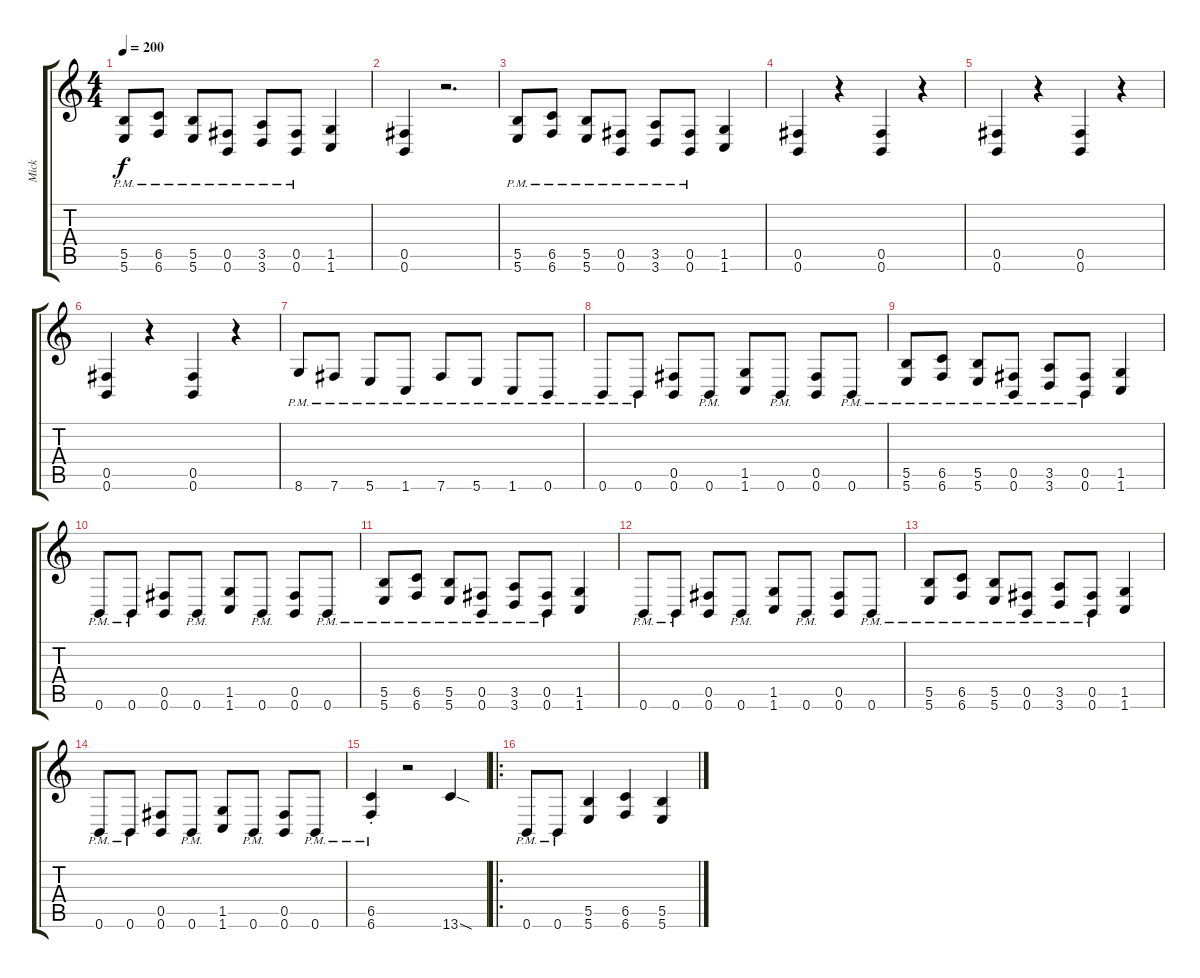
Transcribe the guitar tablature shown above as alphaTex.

\track ("Mick" "Mick") {instrument distortionguitar}
\staff {score tabs}
\tuning (Db4 Ab3 E3 B2 Gb2 B1) {hide}
\ts (4 4)
\tempo 200
\clef g2
\ks c
(5.5{pm} 5.6{pm}).8{dy f} (6.5{pm} 6.6{pm}).8 (5.5{pm} 5.6{pm}).8 (0.5{pm} 0.6{pm}).8 (3.5{pm} 3.6{pm}).8 (0.5{pm} 0.6{pm}).8 (1.5 1.6).4 |
(0.5 0.6).4 r.2{d} |
(5.5{pm} 5.6{pm}).8 (6.5{pm} 6.6{pm}).8 (5.5{pm} 5.6{pm}).8 (0.5{pm} 0.6{pm}).8 (3.5{pm} 3.6{pm}).8 (0.5{pm} 0.6{pm}).8 (1.5 1.6).4 |
(0.5 0.6).4 r.4 (0.5 0.6).4 r.4 |
(0.5 0.6).4 r.4 (0.5 0.6).4 r.4 |
(0.5 0.6).4 r.4 (0.5 0.6).4 r.4 |
8.6{pm}.8 7.6{pm}.8 5.6{pm}.8 1.6{pm}.8 7.6{pm}.8 5.6{pm}.8 1.6{pm}.8 0.6{pm}.8 |
0.6{pm}.8 0.6{pm}.8 (0.5 0.6).8 0.6{pm}.8 (1.5 1.6).8 0.6{pm}.8 (0.5 0.6).8 0.6{pm}.8 |
(5.5{pm} 5.6{pm}).8 (6.5{pm} 6.6{pm}).8 (5.5{pm} 5.6{pm}).8 (0.5{pm} 0.6{pm}).8 (3.5{pm} 3.6{pm}).8 (0.5{pm} 0.6{pm}).8 (1.5 1.6).4 |
0.6{pm}.8 0.6{pm}.8 (0.5 0.6).8 0.6{pm}.8 (1.5 1.6).8 0.6{pm}.8 (0.5 0.6).8 0.6{pm}.8 |
(5.5{pm} 5.6{pm}).8 (6.5{pm} 6.6{pm}).8 (5.5{pm} 5.6{pm}).8 (0.5{pm} 0.6{pm}).8 (3.5{pm} 3.6{pm}).8 (0.5{pm} 0.6{pm}).8 (1.5 1.6).4 |
0.6{pm}.8 0.6{pm}.8 (0.5 0.6).8 0.6{pm}.8 (1.5 1.6).8 0.6{pm}.8 (0.5 0.6).8 0.6{pm}.8 |
(5.5{pm} 5.6{pm}).8 (6.5{pm} 6.6{pm}).8 (5.5{pm} 5.6{pm}).8 (0.5{pm} 0.6{pm}).8 (3.5{pm} 3.6{pm}).8 (0.5{pm} 0.6{pm}).8 (1.5 1.6).4 |
0.6{pm}.8 0.6{pm}.8 (0.5 0.6).8 0.6{pm}.8 (1.5 1.6).8 0.6{pm}.8 (0.5 0.6).8 0.6{pm}.8 |
(6.5{pm st} 6.6{pm st}).4 r.2 13.6{sod}.4 |
\ro
0.6{pm}.8 0.6{pm}.8 (5.5 5.6).4 (6.5 6.6).4 (5.5 5.6).4
